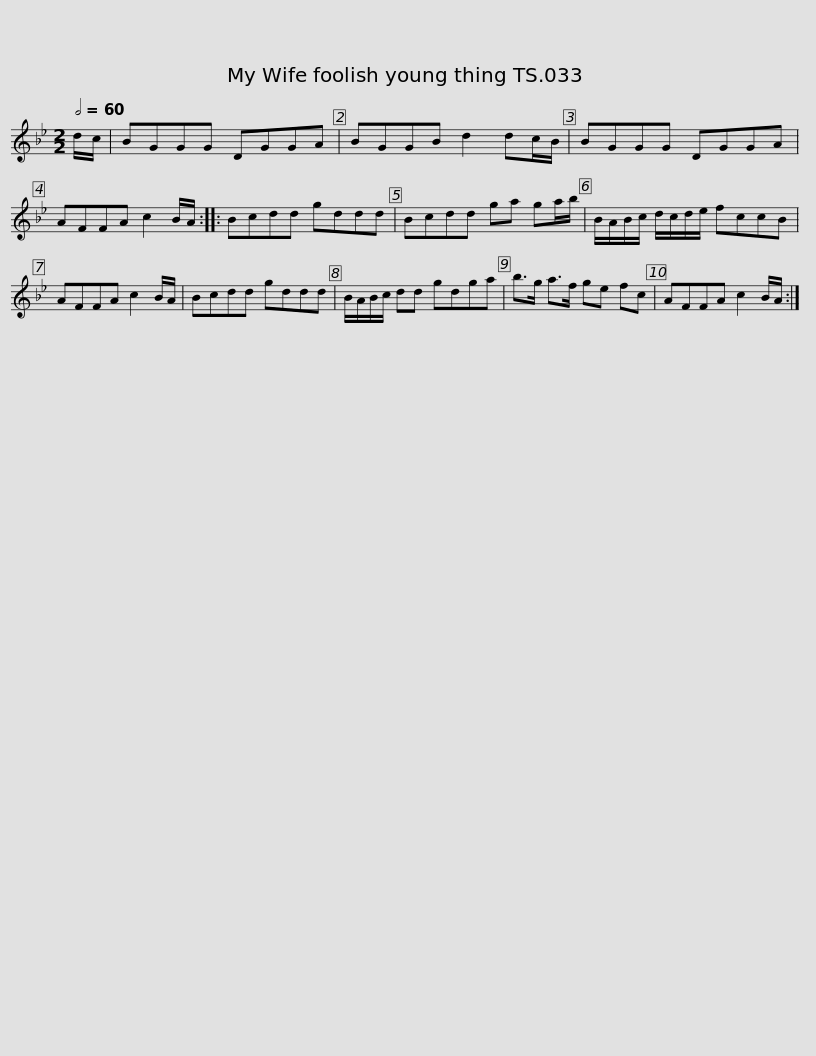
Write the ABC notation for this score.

X:1
L:1/8
Q:1/2=60
M:2/2
I:linebreak $
K:Gmin
V:1 treble
V:1
 d/c/ | BGGG DGGA | BGGB d2 dc/B/ | BGGG DGGA | AFFA c2 B/A/ :: %5
 Bcdd gddd |$ Bcdd ga ga/b/ | B/A/B/c/ d/c/d/e/ fccB | AFFA c2 B/A/ | Bcdd gddd | %10
 B/A/B/c/ dd gdga |$ b>g a>f ge fc | AFFA c2 B/A/ :| %13
